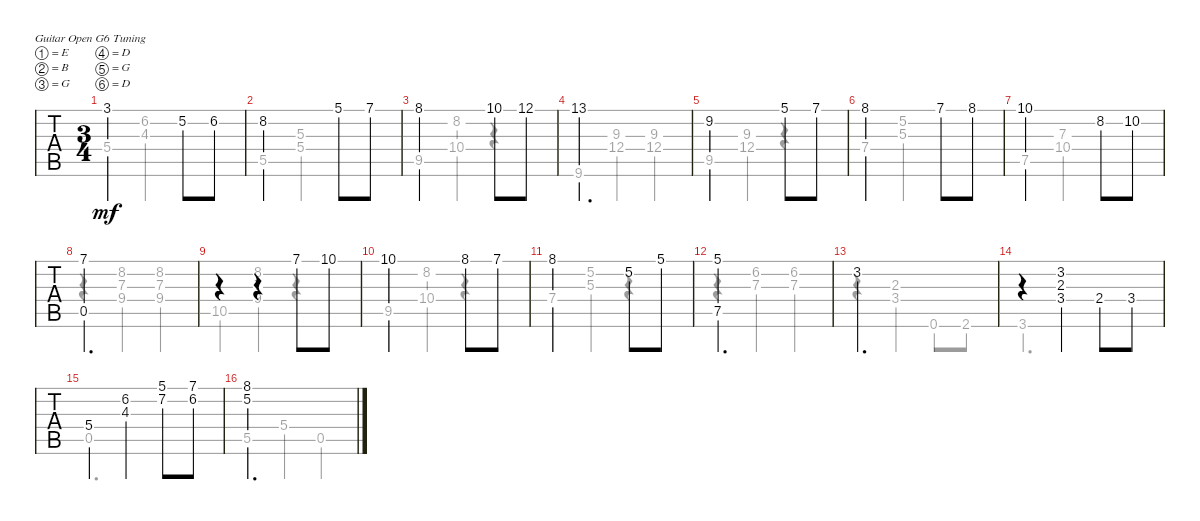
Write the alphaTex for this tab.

\bracketExtendMode groupsimilarinstruments
\singleTrackTrackNamePolicy hidden
\multiTrackTrackNamePolicy hidden
\firstSystemTrackNameOrientation horizontal
\otherSystemsTrackNameOrientation horizontal
\track ("Untitled" "Untitled") {instrument acousticguitarnylon}
\staff {tabs}
\tuning (E4 B3 G3 D3 G2 D2)
\voice
\ts (3 4)
\tempo (120 hide)
\clef g2
\ks c
3.1.2{dy mf} 5.2.8 6.2.8 |
8.2.2 5.1.8 7.1.8 |
8.1.2 10.1.8 12.1.8 |
13.1.2{d} |
9.2.2 5.1.8 7.1.8 |
8.1.2 7.1.8 8.1.8 |
10.1.2 8.2.8 10.2.8 |
(7.1 0.5).2{d} |
r.4 r.4 7.1.8 10.1.8 |
10.1.2 8.1.8 7.1.8 |
8.1.2 5.2.8 5.1.8 |
(5.1 7.5).2{d} |
3.2.2{d} |
r.4 (3.2 2.3 3.4).4 2.4.8 3.4.8 |
5.4.4 (6.2 4.3).4 (5.1 7.2).8 (7.1 6.2).8 |
(8.1 5.2).2{d}
\voice
\clef g2
\ottava regular
\simile none
\ks c
5.4.4{dy mf} (6.2 4.3).2 |
5.5.4 (5.3 5.4).2 |
9.5.4 (8.2 10.4).4 r.4 |
9.6.4 (9.3 12.4).4 (9.3 12.4).4 |
9.5.4 (9.3 12.4).4 r.4 |
7.4.4 (5.2 5.3).2 |
7.5.4 (7.3 10.4).2 |
r.4 (8.2 7.3 9.4).4 (8.2 7.3 9.4).4 |
10.5.4 (8.2 7.3 9.4).4 r.4 |
9.5.4 (8.2 10.4).4 r.4 |
7.4.4 (5.2 5.3).4 r.4 |
r.4 (6.2 7.3).4 (6.2 7.3).4 |
r.4 (2.3 3.4).4 0.6.8 2.6.8 |
3.6.2{d} |
0.5.2{d} |
5.5.4 5.4.4 0.5.4
